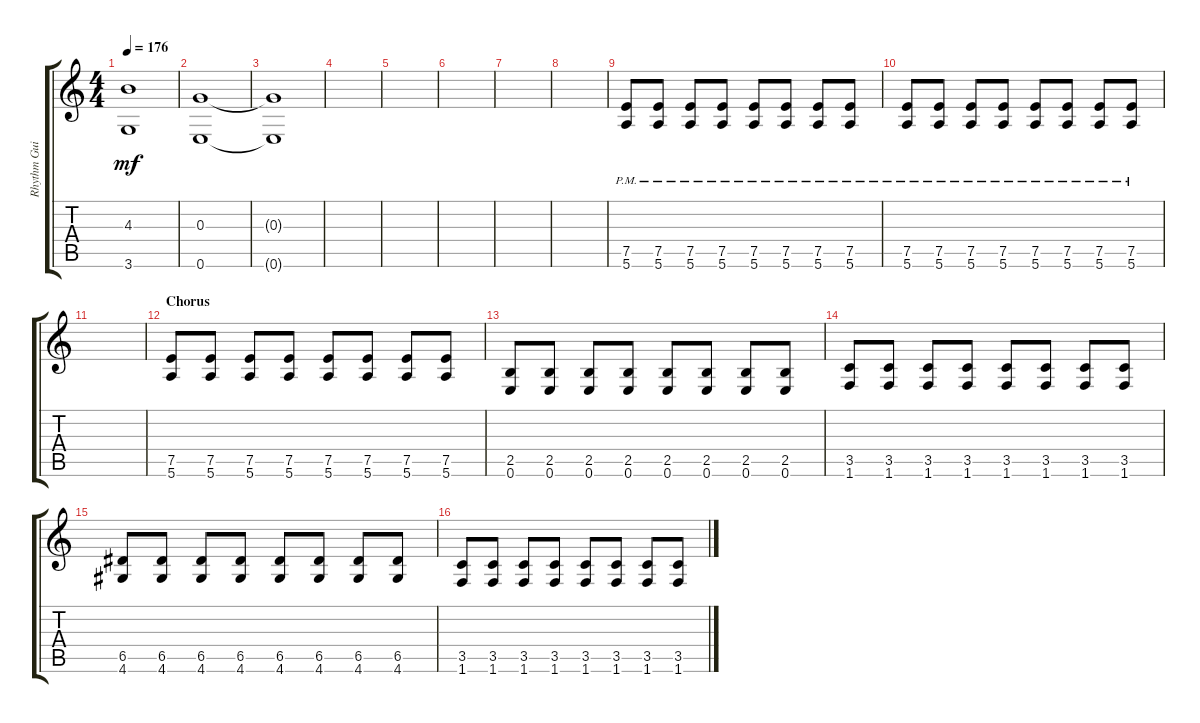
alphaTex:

\track ("Rhythm Guitar" "Rhythm Gui") {instrument overdrivenguitar}
\staff {score tabs}
\tuning (E4 B3 G3 D3 A2 E2) {hide}
\ts (4 4)
\tempo 176
\clef g2
\ks c
(4.3{t} 3.6{t}).1{dy mf} |
(0.3 0.6).1 |
(0.3{t} 0.6{t}).1 |
|
|
|
|
|
(7.5{pm} 5.6{pm}).8 (7.5{pm} 5.6{pm}).8 (7.5{pm} 5.6{pm}).8 (7.5{pm} 5.6{pm}).8 (7.5{pm} 5.6{pm}).8 (7.5{pm} 5.6{pm}).8 (7.5{pm} 5.6{pm}).8 (7.5{pm} 5.6{pm}).8 |
(7.5{pm} 5.6{pm}).8 (7.5{pm} 5.6{pm}).8 (7.5{pm} 5.6{pm}).8 (7.5{pm} 5.6{pm}).8 (7.5{pm} 5.6{pm}).8 (7.5{pm} 5.6{pm}).8 (7.5{pm} 5.6{pm}).8 (7.5{pm} 5.6{pm}).8 |
|
\section ("" "Chorus")
(7.5 5.6).8 (7.5 5.6).8 (7.5 5.6).8 (7.5 5.6).8 (7.5 5.6).8 (7.5 5.6).8 (7.5 5.6).8 (7.5 5.6).8 |
(2.5 0.6).8 (2.5 0.6).8 (2.5 0.6).8 (2.5 0.6).8 (2.5 0.6).8 (2.5 0.6).8 (2.5 0.6).8 (2.5 0.6).8 |
(3.5 1.6).8 (3.5 1.6).8 (3.5 1.6).8 (3.5 1.6).8 (3.5 1.6).8 (3.5 1.6).8 (3.5 1.6).8 (3.5 1.6).8 |
(6.5 4.6).8 (6.5 4.6).8 (6.5 4.6).8 (6.5 4.6).8 (6.5 4.6).8 (6.5 4.6).8 (6.5 4.6).8 (6.5 4.6).8 |
(3.5 1.6).8 (3.5 1.6).8 (3.5 1.6).8 (3.5 1.6).8 (3.5 1.6).8 (3.5 1.6).8 (3.5 1.6).8 (3.5 1.6).8
